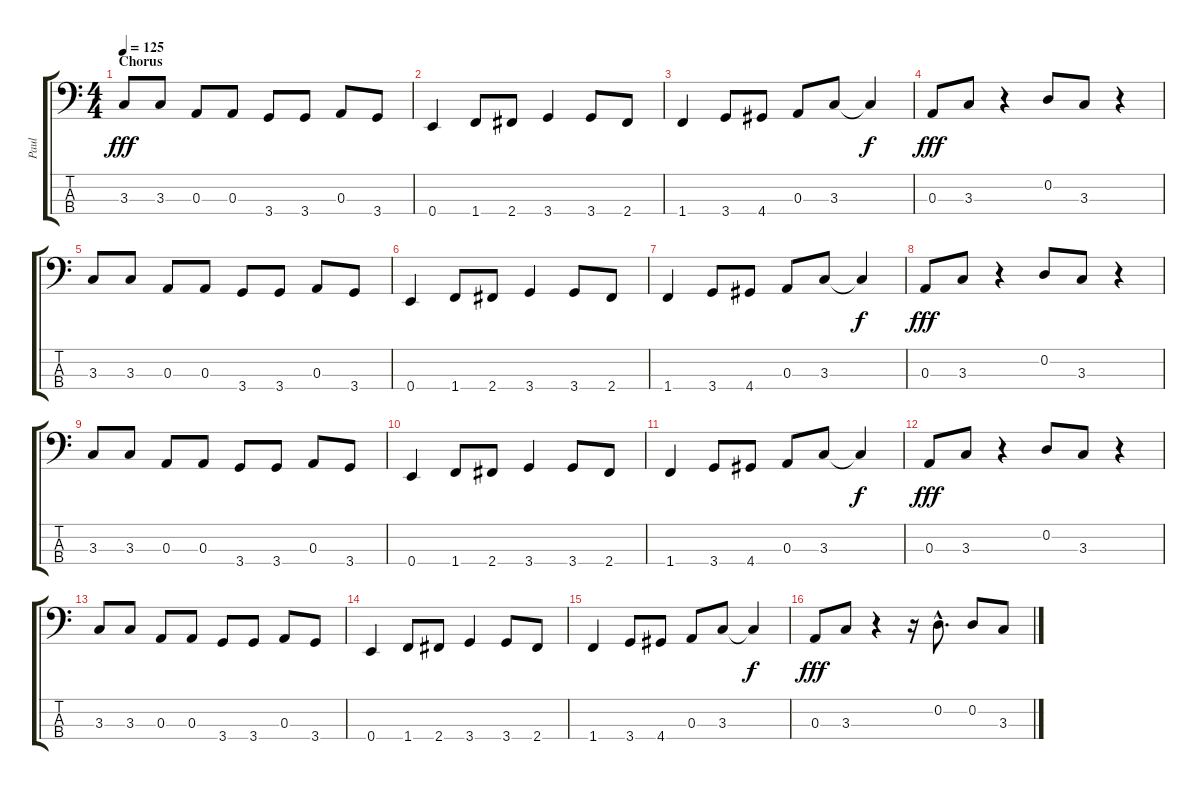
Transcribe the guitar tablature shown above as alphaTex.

\track ("Paul" "Paul") {instrument electricbasspick}
\staff {score tabs}
\tuning (G2 D2 A1 E1) {hide}
\ts (4 4)
\section ("" "Chorus")
\tempo 125
\clef f4
\ks c
3.3.8{dy fff} 3.3.8 0.3.8 0.3.8 3.4.8 3.4.8 0.3.8 3.4.8 |
0.4.4 1.4.8 2.4.8 3.4.4 3.4.8 2.4.8 |
1.4.4 3.4.8 4.4.8 0.3.8 3.3.8 3.3{t}.4{dy f} |
0.3.8{dy fff} 3.3.8 r.4 0.2.8 3.3.8 r.4 |
3.3.8 3.3.8 0.3.8 0.3.8 3.4.8 3.4.8 0.3.8 3.4.8 |
0.4.4 1.4.8 2.4.8 3.4.4 3.4.8 2.4.8 |
1.4.4 3.4.8 4.4.8 0.3.8 3.3.8 3.3{t}.4{dy f} |
0.3.8{dy fff} 3.3.8 r.4 0.2.8 3.3.8 r.4 |
3.3.8 3.3.8 0.3.8 0.3.8 3.4.8 3.4.8 0.3.8 3.4.8 |
0.4.4 1.4.8 2.4.8 3.4.4 3.4.8 2.4.8 |
1.4.4 3.4.8 4.4.8 0.3.8 3.3.8 3.3{t}.4{dy f} |
0.3.8{dy fff} 3.3.8 r.4 0.2.8 3.3.8 r.4 |
3.3.8 3.3.8 0.3.8 0.3.8 3.4.8 3.4.8 0.3.8 3.4.8 |
0.4.4 1.4.8 2.4.8 3.4.4 3.4.8 2.4.8 |
1.4.4 3.4.8 4.4.8 0.3.8 3.3.8 3.3{t}.4{dy f} |
0.3.8{dy fff} 3.3.8 r.4 r.16 0.2{hac}.8{d} 0.2.8 3.3.8
